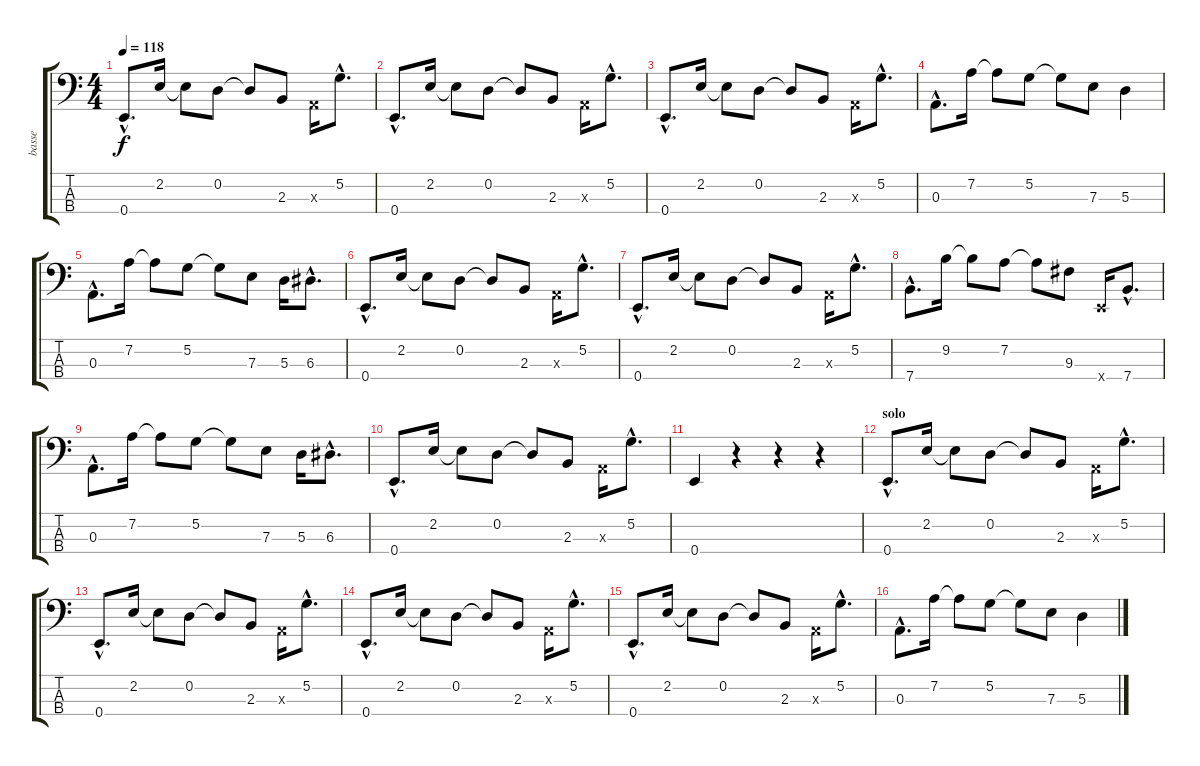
\track ("basse" "basse") {instrument electricbassfinger}
\staff {score tabs}
\tuning (G2 D2 A1 E1) {hide}
\ts (4 4)
\tempo 118
\clef f4
\ks c
0.4{hac}.8{d dy f} 2.2.16 2.2{t}.8 0.2.8 0.2{t}.8 2.3.8 0.3{x}.16 5.2{hac}.8{d} |
0.4{hac}.8{d} 2.2.16 2.2{t}.8 0.2.8 0.2{t}.8 2.3.8 0.3{x}.16 5.2{hac}.8{d} |
0.4{hac}.8{d} 2.2.16 2.2{t}.8 0.2.8 0.2{t}.8 2.3.8 0.3{x}.16 5.2{hac}.8{d} |
0.3{hac}.8{d} 7.2.16 7.2{t}.8 5.2.8 5.2{t}.8 7.3.8 5.3.4 |
0.3{hac}.8{d} 7.2.16 7.2{t}.8 5.2.8 5.2{t}.8 7.3.8 5.3.16 6.3{hac}.8{d} |
0.4{hac}.8{d} 2.2.16 2.2{t}.8 0.2.8 0.2{t}.8 2.3.8 0.3{x}.16 5.2{hac}.8{d} |
0.4{hac}.8{d} 2.2.16 2.2{t}.8 0.2.8 0.2{t}.8 2.3.8 0.3{x}.16 5.2{hac}.8{d} |
7.4{hac}.8{d} 9.2.16 9.2{t}.8 7.2.8 7.2{t}.8 9.3.8 0.4{x}.16 7.4{hac}.8{d} |
0.3{hac}.8{d} 7.2.16 7.2{t}.8 5.2.8 5.2{t}.8 7.3.8 5.3.16 6.3{hac}.8{d} |
0.4{hac}.8{d} 2.2.16 2.2{t}.8 0.2.8 0.2{t}.8 2.3.8 0.3{x}.16 5.2{hac}.8{d} |
0.4.4 r.4 r.4 r.4 |
\section ("" "solo")
0.4{hac}.8{d} 2.2.16 2.2{t}.8 0.2.8 0.2{t}.8 2.3.8 0.3{x}.16 5.2{hac}.8{d} |
0.4{hac}.8{d} 2.2.16 2.2{t}.8 0.2.8 0.2{t}.8 2.3.8 0.3{x}.16 5.2{hac}.8{d} |
0.4{hac}.8{d} 2.2.16 2.2{t}.8 0.2.8 0.2{t}.8 2.3.8 0.3{x}.16 5.2{hac}.8{d} |
0.4{hac}.8{d} 2.2.16 2.2{t}.8 0.2.8 0.2{t}.8 2.3.8 0.3{x}.16 5.2{hac}.8{d} |
0.3{hac}.8{d} 7.2.16 7.2{t}.8 5.2.8 5.2{t}.8 7.3.8 5.3.4
